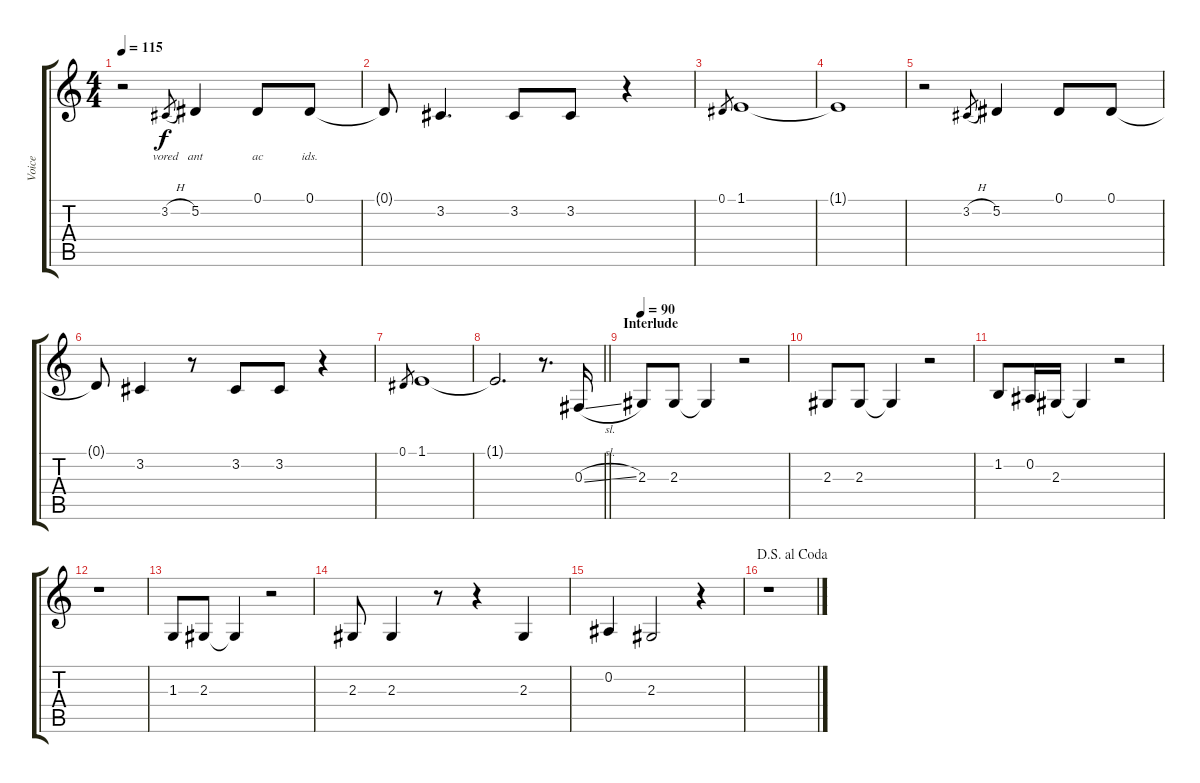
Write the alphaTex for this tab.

\track ("Voice" "Voice") {instrument cello}
\staff {score tabs}
\tuning (Eb4 Bb3 Gb3 Db3 Ab2 Eb2) {hide}
\ts (4 4)
\tempo 115
\clef g2
\ks c
r.2{dy f} 3.2{h}.8{lyrics (0 "vored") lyrics (1 "") lyrics (2 "") lyrics (3 "") lyrics (4 "") gr} 5.2.4{lyrics (0 "ant") lyrics (1 "") lyrics (2 "") lyrics (3 "") lyrics (4 "")} 0.1.8{lyrics (0 "ac") lyrics (1 "") lyrics (2 "") lyrics (3 "") lyrics (4 "")} 0.1.8{lyrics (0 "ids.") lyrics (1 "") lyrics (2 "") lyrics (3 "") lyrics (4 "")} |
0.1{t}.8 3.2.4{d} 3.2.8 3.2.8 r.4 |
0.1.8{gr} 1.1.1 |
1.1{t}.1 |
r.2 3.2{h}.8{gr} 5.2.4 0.1.8 0.1.8 |
0.1{t}.8 3.2.4 r.8 3.2.8 3.2.8 r.4 |
0.1.8{gr} 1.1.1 |
\barLineRight lightlight
1.1{t}.2{d} r.8{d} 0.3{sl}.16 |
\section ("" "Interlude")
\tempo 90
2.3.8 2.3.8 2.3{t}.4 r.2 |
2.3.8 2.3.8 2.3{t}.4 r.2 |
1.2.8 0.2.16 2.3.16 2.3{t}.4 r.2 |
r.1 |
1.3.8 2.3.8 2.3{t}.4 r.2 |
2.3.8 2.3.4 r.8 r.4 2.3.4 |
0.2.4 2.3.2 r.4 |
\jump dalsegnoalcoda
r.1
